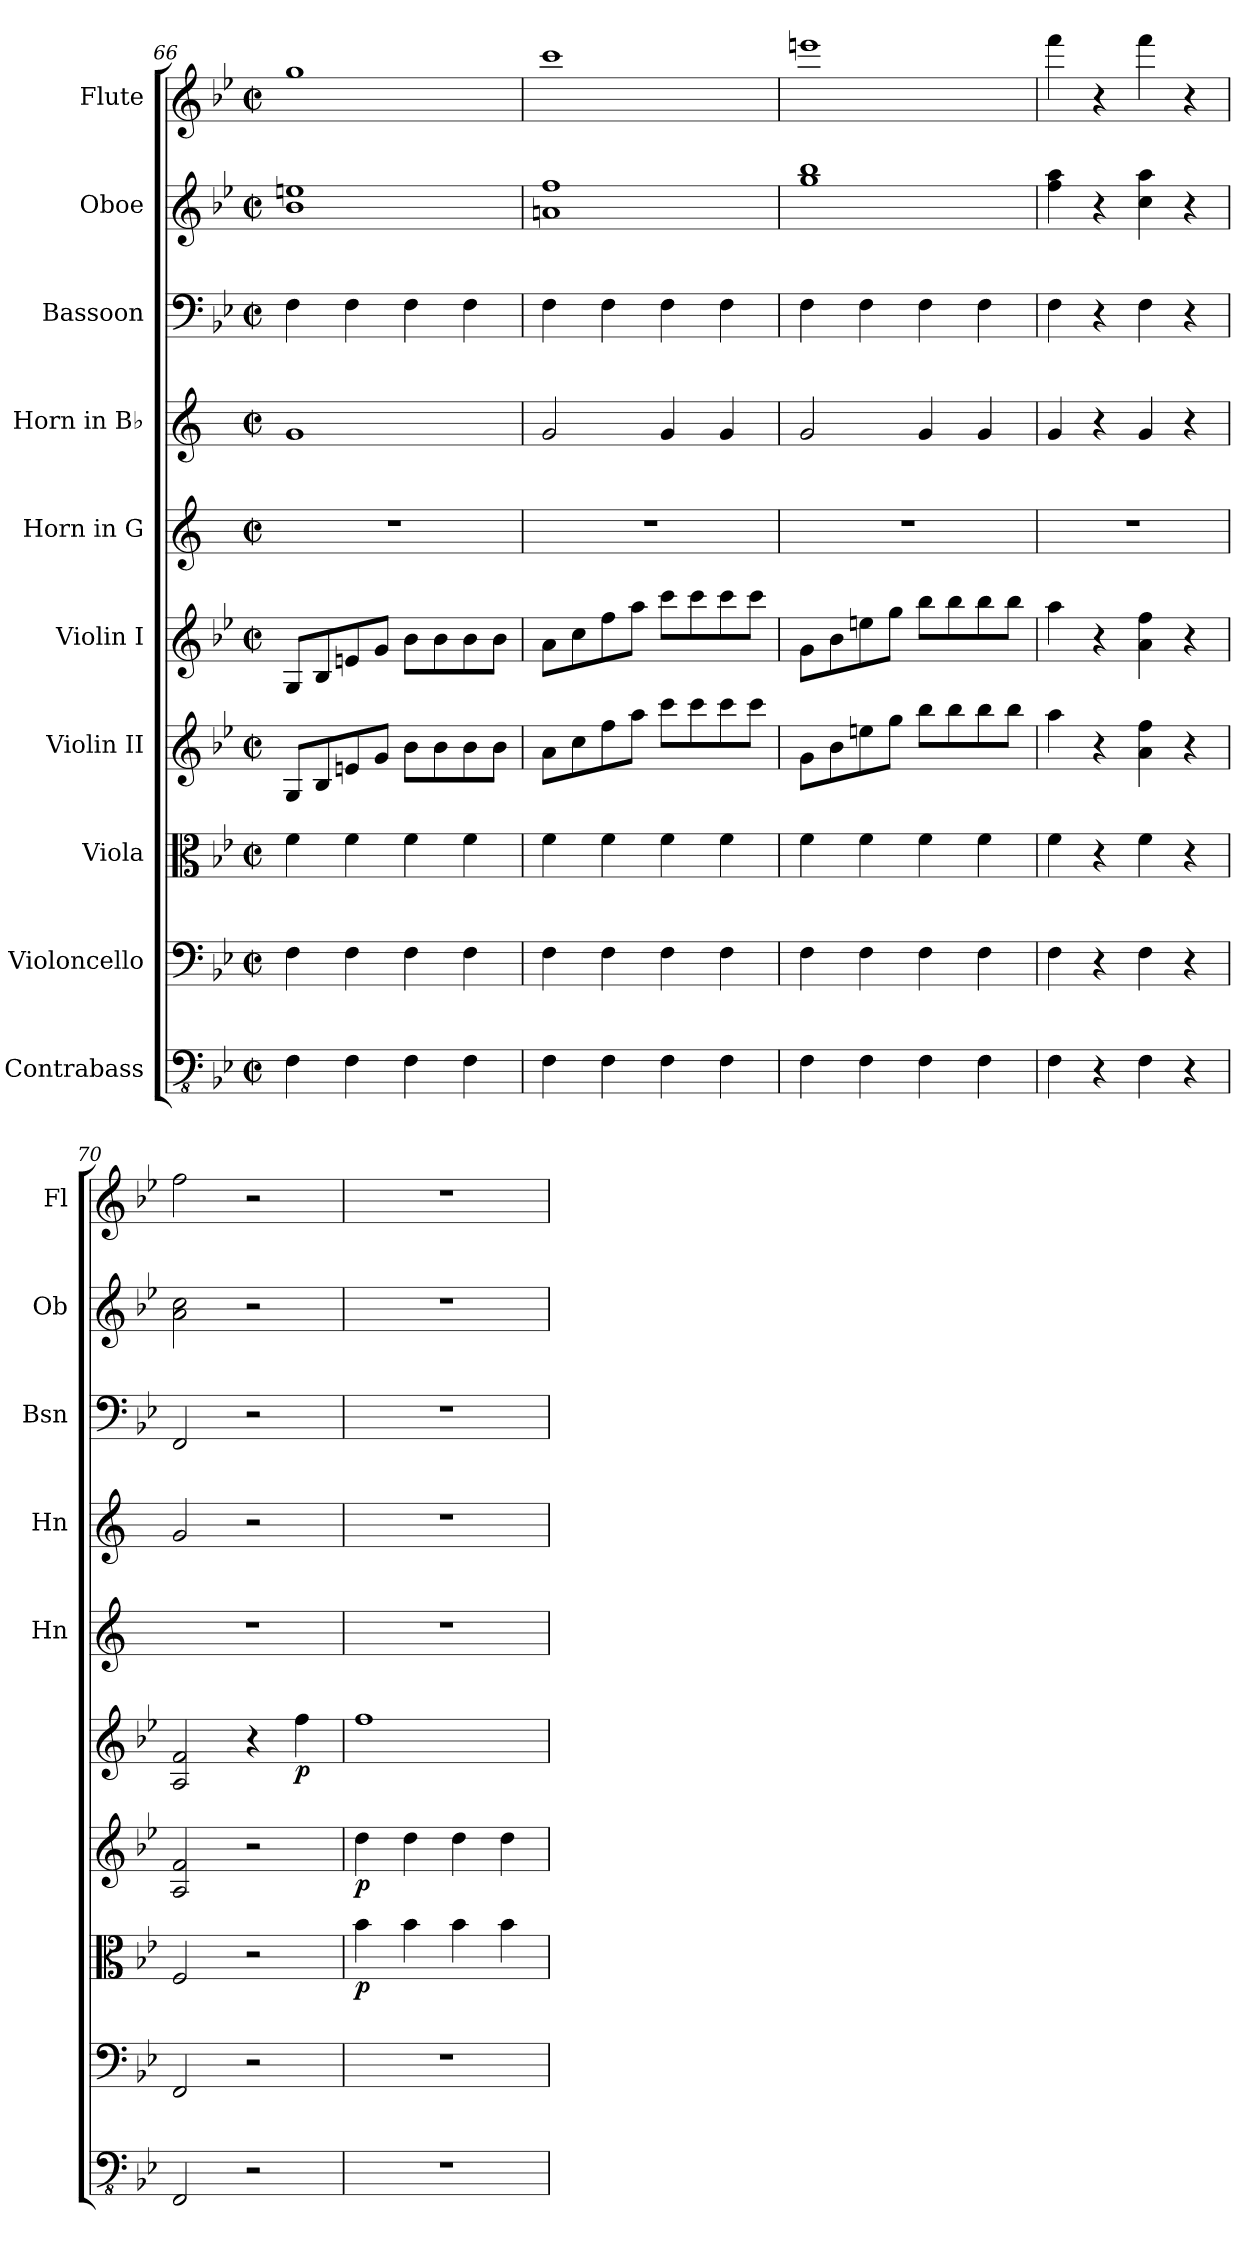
**kern	**kern	**kern	**dynam	**kern	**dynam	**kern	**dynam	**kern	**kern	**kern	**kern	**kern
*part10	*part9	*part8	*part8	*part7	*part7	*part6	*part6	*part5	*part4	*part3	*part2	*part1
*staff10	*staff9	*staff8	*staff8	*staff7	*staff7	*staff6	*staff6	*staff5	*staff4	*staff3	*staff2	*staff1
*I"Contrabass	*I"Violoncello	*I"Viola	*	*I"Violin II	*	*I"Violin I	*	*I"Horn in G	*I"Horn in B♭	*I"Bassoon	*I"Oboe	*I"Flute
*	*	*	*	*	*	*	*	*I'Hn	*I'Hn	*I'Bsn	*I'Ob	*I'Fl
*clefFv4	*clefF4	*clefC3	*	*clefG2	*	*clefG2	*	*clefG2	*clefG2	*clefF4	*clefG2	*clefG2
*	*	*	*	*	*	*	*	*ITrd3c5	*ITrd1c2	*	*	*
*k[b-e-]	*k[b-e-]	*k[b-e-]	*	*k[b-e-]	*	*k[b-e-]	*	*k[f#]	*k[b-e-]	*k[b-e-]	*k[b-e-]	*k[b-e-]
*M2/2	*M2/2	*M2/2	*	*M2/2	*	*M2/2	*	*M2/2	*M2/2	*M2/2	*M2/2	*M2/2
*met(c|)	*met(c|)	*met(c|)	*	*met(c|)	*	*met(c|)	*	*met(c|)	*met(c|)	*met(c|)	*met(c|)	*met(c|)
=66	=66	=66	=66	=66	=66	=66	=66	=66	=66	=66	=66	=66
4FF\	4F\	4f\	.	8G/L	.	8G/L	.	1r	1f	4F\	1b- 1een	1gg
.	.	.	.	8B-/	.	8B-/	.	.	.	.	.	.
4FF\	4F\	4f\	.	8en/	.	8en/	.	.	.	4F\	.	.
.	.	.	.	8g/J	.	8g/J	.	.	.	.	.	.
4FF\	4F\	4f\	.	8b-\L	.	8b-\L	.	.	.	4F\	.	.
.	.	.	.	8b-\	.	8b-\	.	.	.	.	.	.
4FF\	4F\	4f\	.	8b-\	.	8b-\	.	.	.	4F\	.	.
.	.	.	.	8b-\J	.	8b-\J	.	.	.	.	.	.
!!LO:PB:g=z
=67	=67	=67	=67	=67	=67	=67	=67	=67	=67	=67	=67	=67
4FF\	4F\	4f\	.	8a\L	.	8a\L	.	1r	2f/	4F\	1an 1ff	1ccc
.	.	.	.	8cc\	.	8cc\	.	.	.	.	.	.
4FF\	4F\	4f\	.	8ff\	.	8ff\	.	.	.	4F\	.	.
.	.	.	.	8aa\J	.	8aa\J	.	.	.	.	.	.
4FF\	4F\	4f\	.	8ccc\L	.	8ccc\L	.	.	4f/	4F\	.	.
.	.	.	.	8ccc\	.	8ccc\	.	.	.	.	.	.
4FF\	4F\	4f\	.	8ccc\	.	8ccc\	.	.	4f/	4F\	.	.
.	.	.	.	8ccc\J	.	8ccc\J	.	.	.	.	.	.
=68	=68	=68	=68	=68	=68	=68	=68	=68	=68	=68	=68	=68
4FF\	4F\	4f\	.	8g\L	.	8g\L	.	1r	2f/	4F\	1gg 1bb-	1eeen
.	.	.	.	8b-\	.	8b-\	.	.	.	.	.	.
4FF\	4F\	4f\	.	8een\	.	8een\	.	.	.	4F\	.	.
.	.	.	.	8gg\J	.	8gg\J	.	.	.	.	.	.
4FF\	4F\	4f\	.	8bb-\L	.	8bb-\L	.	.	4f/	4F\	.	.
.	.	.	.	8bb-\	.	8bb-\	.	.	.	.	.	.
4FF\	4F\	4f\	.	8bb-\	.	8bb-\	.	.	4f/	4F\	.	.
.	.	.	.	8bb-\J	.	8bb-\J	.	.	.	.	.	.
=69	=69	=69	=69	=69	=69	=69	=69	=69	=69	=69	=69	=69
4FF\	4F\	4f\	.	4aa\	.	4aa\	.	1r	4f/	4F\	4ff\ 4aa\	4fff\
4r	4r	4r	.	4r	.	4r	.	.	4r	4r	4r	4r
4FF\	4F\	4f\	.	4a\ 4ff\	.	4a\ 4ff\	.	.	4f/	4F\	4cc\ 4aa\	4fff\
4r	4r	4r	.	4r	.	4r	.	.	4r	4r	4r	4r
=70	=70	=70	=70	=70	=70	=70	=70	=70	=70	=70	=70	=70
2FFF/	2FF/	2F/	.	2A/ 2f/	.	2A/ 2f/	.	1r	2f/	2FF/	2a\ 2cc\	2ff\
2r	2r	2r	.	2r	.	4r	.	.	2r	2r	2r	2r
!	!	!	!	!	!	!	!LO:DY:b	!	!	!	!	!
.	.	.	.	.	.	4ff\	p	.	.	.	.	.
=71	=71	=71	=71	=71	=71	=71	=71	=71	=71	=71	=71	=71
!	!	!	!LO:DY:b	!	!LO:DY:b	!	!	!	!	!	!	!
1r	1r	4b-\	p	4dd\	p	1ff	.	1r	1r	1r	1r	1r
.	.	4b-\	.	4dd\	.	.	.	.	.	.	.	.
.	.	4b-\	.	4dd\	.	.	.	.	.	.	.	.
.	.	4b-\	.	4dd\	.	.	.	.	.	.	.	.
=	=	=	=	=	=	=	=	=	=	=	=	=
*-	*-	*-	*-	*-	*-	*-	*-	*-	*-	*-	*-	*-
